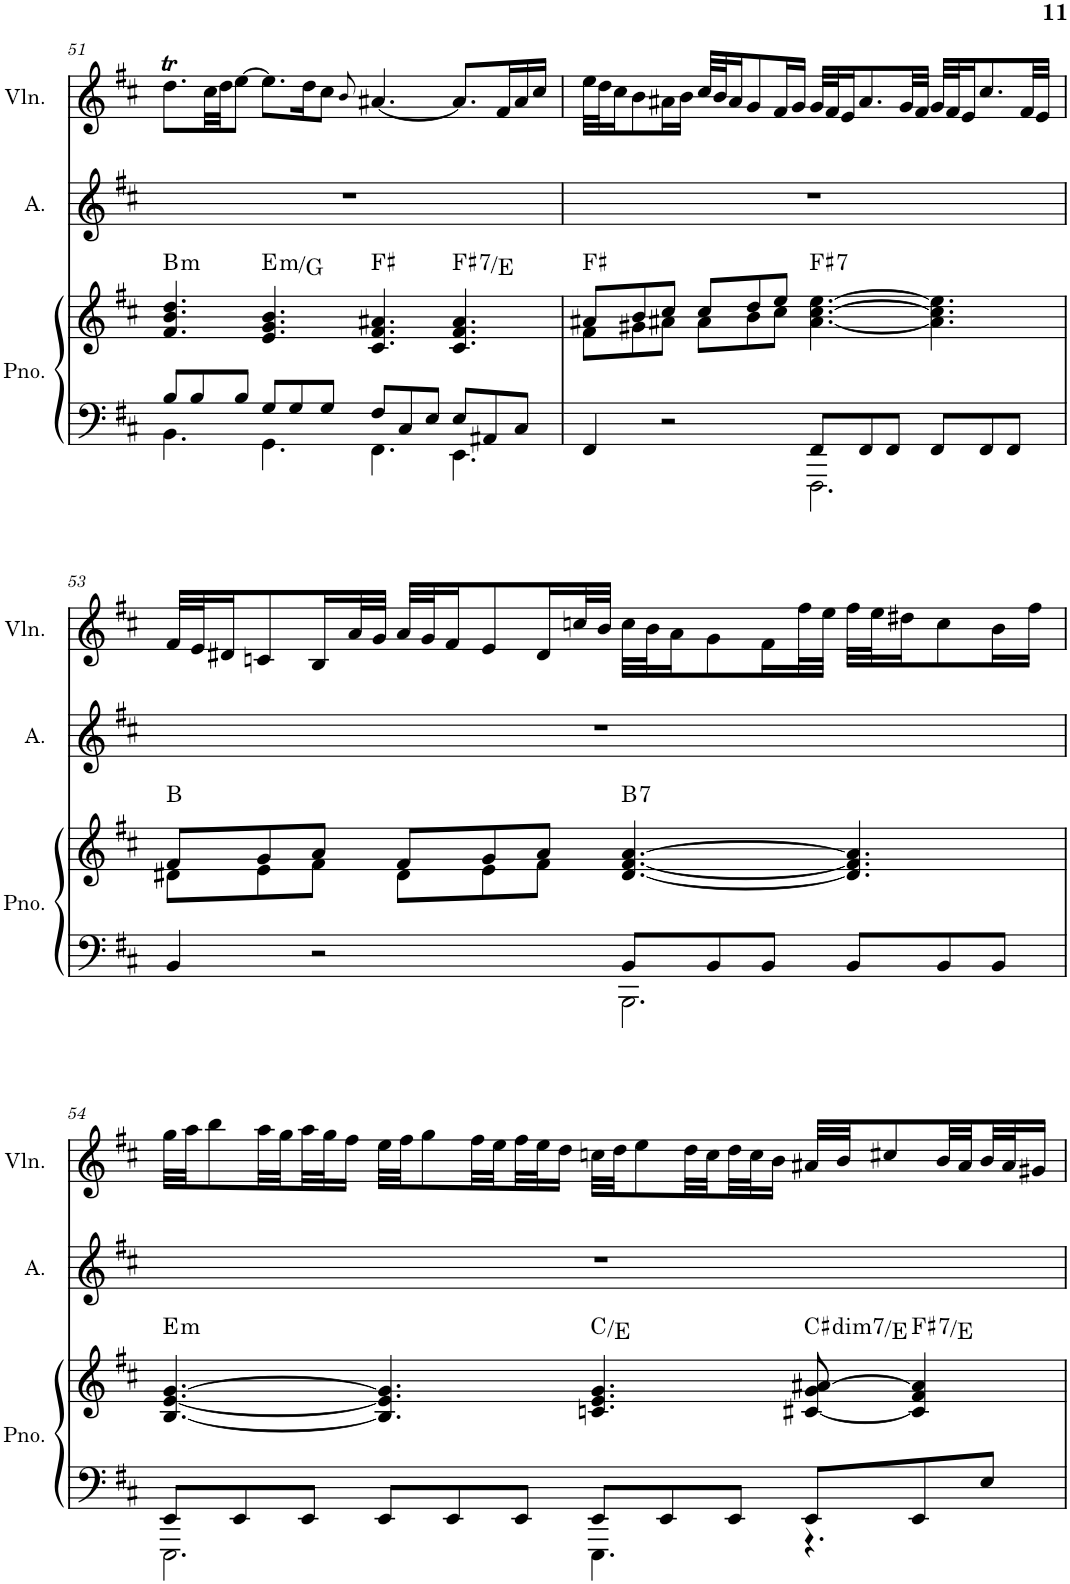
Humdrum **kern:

**kern	**kern	**harte	**kern	**kern
*part3	*part3	*part3	*part2	*part1
*staff4	*staff3	*	*staff2	*staff1
*I"Piano	*	*	*I"Alto	*I"ヴァイオリン
*I'Pno.	*	*	*I'A.	*
!!LO:PB:g=z
*clefF4	*clefG2	*	*clefG2	*clefG2
*k[f#c#]	*k[f#c#]	*	*k[f#c#]	*k[f#c#]
*M12/8	*M12/8	*	*M12/8	*M12/8
=51	=51	=51	=51	=51
*^	*	*	*	*
!	!	!	!LO:H:kt=m	!	!
8B/L	4.BB\	4.f#/ 4.b/ 4.dd/	B:min	1.r	8.ddT\L
8B/	.	.	.	.	.
.	.	.	.	.	32cc#\LL
.	.	.	.	.	32dd\JJ
8B/J	.	.	.	.	[8ee\J
!	!	!	!LO:H:kt=m	!	!
8G/L	4.GG\	4.e/ 4.g/ 4.b/	E:min/b3	.	8.ee\L]
8G/	.	.	.	.	.
.	.	.	.	.	16dd\K
8G/J	.	.	.	.	8cc#\J
.	.	.	.	.	8qb/
8F#/L	4.FF#\	4.c#/ 4.f#/ 4.a#X/	F#:maj	.	[4.a#X/
8C#/	.	.	.	.	.
8E/J	.	.	.	.	.
!	!	!	!LO:H:kt=7	!	!
8E/L	4.EE\	4.c#/ 4.f#/ 4.a#/	F#:7/b7	.	8.a#/L]
8AA#X/	.	.	.	.	.
.	.	.	.	.	16f#/L
8C#/J	.	.	.	.	16a#/
.	.	.	.	.	16cc#/JJ
=52	=52	=52	=52	=52	=52
*	*	*^	*	*	*
4FF#/	2.ryy	8a#X/L	8f#\L	F#:maj	1.r	32ee\LLL
.	.	.	.	.	.	32dd\J
.	.	.	.	.	.	16cc#\J
.	.	8b/	8g#X\	.	.	8b\
2r	.	8cc#/J	8a#X\J	.	.	16a#X\L
.	.	.	.	.	.	16b\JJ
.	.	8cc#/L	8a#\L	.	.	32cc#/LLL
.	.	.	.	.	.	32b/J
.	.	.	.	.	.	16a#/J
.	.	8dd/	8b\	.	.	8g/
.	.	8ee/J	8cc#\J	.	.	16f#/L
.	.	.	.	.	.	16g/JJ
!	!	!	!	!LO:H:kt=7	!	!
8FF#/L	2.FFF#\	[4.a#\ [4.cc#\ [4.ee\	2.ryy	F#:7	.	32g/LLL
.	.	.	.	.	.	32f#/J
.	.	.	.	.	.	16e/J
8FF#/	.	.	.	.	.	8.a#/
8FF#/J	.	.	.	.	.	.
.	.	.	.	.	.	32g/LL
.	.	.	.	.	.	32f#/JJJ
8FF#/L	.	4.a#\] 4.cc#\] 4.ee\]	.	.	.	32g/LLL
.	.	.	.	.	.	32f#/J
.	.	.	.	.	.	16e/J
8FF#/	.	.	.	.	.	8.cc#/
8FF#/J	.	.	.	.	.	.
.	.	.	.	.	.	32f#/LL
.	.	.	.	.	.	32e/JJJ
!!LO:LB:g=z
=53	=53	=53	=53	=53	=53	=53
4BB/	2.ryy	8f#/L	8d#X\L	B:maj	1.r	32f#/LLL
.	.	.	.	.	.	32e/J
.	.	.	.	.	.	16d#X/J
.	.	8g/	8e\	.	.	8cn/
2r	.	8a/J	8f#\J	.	.	16B/L
.	.	.	.	.	.	32a/L
.	.	.	.	.	.	32g/JJJ
.	.	8f#/L	8d#\L	.	.	32a/LLL
.	.	.	.	.	.	32g/J
.	.	.	.	.	.	16f#/J
.	.	8g/	8e\	.	.	8e/
.	.	8a/J	8f#\J	.	.	16d#/L
.	.	.	.	.	.	32ccn/L
.	.	.	.	.	.	32b/JJJ
!	!	!	!	!LO:H:kt=7	!	!
8BB/L	2.BBB\	[4.d#/ [4.f#/ [4.a/	2.ryy	B:7	.	32cc\LLL
.	.	.	.	.	.	32b\J
.	.	.	.	.	.	16a\J
8BB/	.	.	.	.	.	8g\
8BB/J	.	.	.	.	.	16f#\L
.	.	.	.	.	.	32ff#\L
.	.	.	.	.	.	32ee\JJJ
8BB/L	.	4.d#/] 4.f#/] 4.a/]	.	.	.	32ff#\LLL
.	.	.	.	.	.	32ee\J
.	.	.	.	.	.	16dd#X\J
8BB/	.	.	.	.	.	8cc\
8BB/J	.	.	.	.	.	16b\L
.	.	.	.	.	.	16ff#\JJ
*	*	*v	*v	*	*	*
!!LO:LB:g=z
=54	=54	=54	=54	=54	=54
!	!	!	!LO:H:kt=m	!	!
8EE/L	2.EEE\	[4.B/ [4.e/ [4.g/	E:min	1.r	32gg\LLL
.	.	.	.	.	32aa\JJ
.	.	.	.	.	8bb\
8EE/	.	.	.	.	.
.	.	.	.	.	32aa\LL
.	.	.	.	.	32gg\
8EE/J	.	.	.	.	32aa\
.	.	.	.	.	32gg\J
.	.	.	.	.	16ff#\JJ
8EE/L	.	4.B/] 4.e/] 4.g/]	.	.	32ee\LLL
.	.	.	.	.	32ff#\JJ
.	.	.	.	.	8gg\
8EE/	.	.	.	.	.
.	.	.	.	.	32ff#\LL
.	.	.	.	.	32ee\
8EE/J	.	.	.	.	32ff#\
.	.	.	.	.	32ee\J
.	.	.	.	.	16dd\JJ
8EE/L	4.EEE\	4.cn/ 4.e/ 4.g/	C:maj/3	.	32ccn\LLL
.	.	.	.	.	32dd\JJ
.	.	.	.	.	8ee\
8EE/	.	.	.	.	.
.	.	.	.	.	32dd\LL
.	.	.	.	.	32cc\
8EE/J	.	.	.	.	32dd\
.	.	.	.	.	32cc\J
.	.	.	.	.	16b\JJ
!	!	!	!LO:H:kt=dim7	!	!
8EE/L	4.r	[8c#X/ 8g/ [8a#X/	C#:dim7/b3	.	32a#X/LLL
.	.	.	.	.	32b/JJ
.	.	.	.	.	8cc#X/
!	!	!	!LO:H:kt=7	!	!
8EE/	.	4c#/] 4f#/ 4a#/]	F#:7/b7	.	.
.	.	.	.	.	32b/LL
.	.	.	.	.	32a#/
8E/J	.	.	.	.	32b/
.	.	.	.	.	32a#/J
.	.	.	.	.	16g#X/JJ
*v	*v	*	*	*	*
=	=	=	=	=
*-	*-	*-	*-	*-
